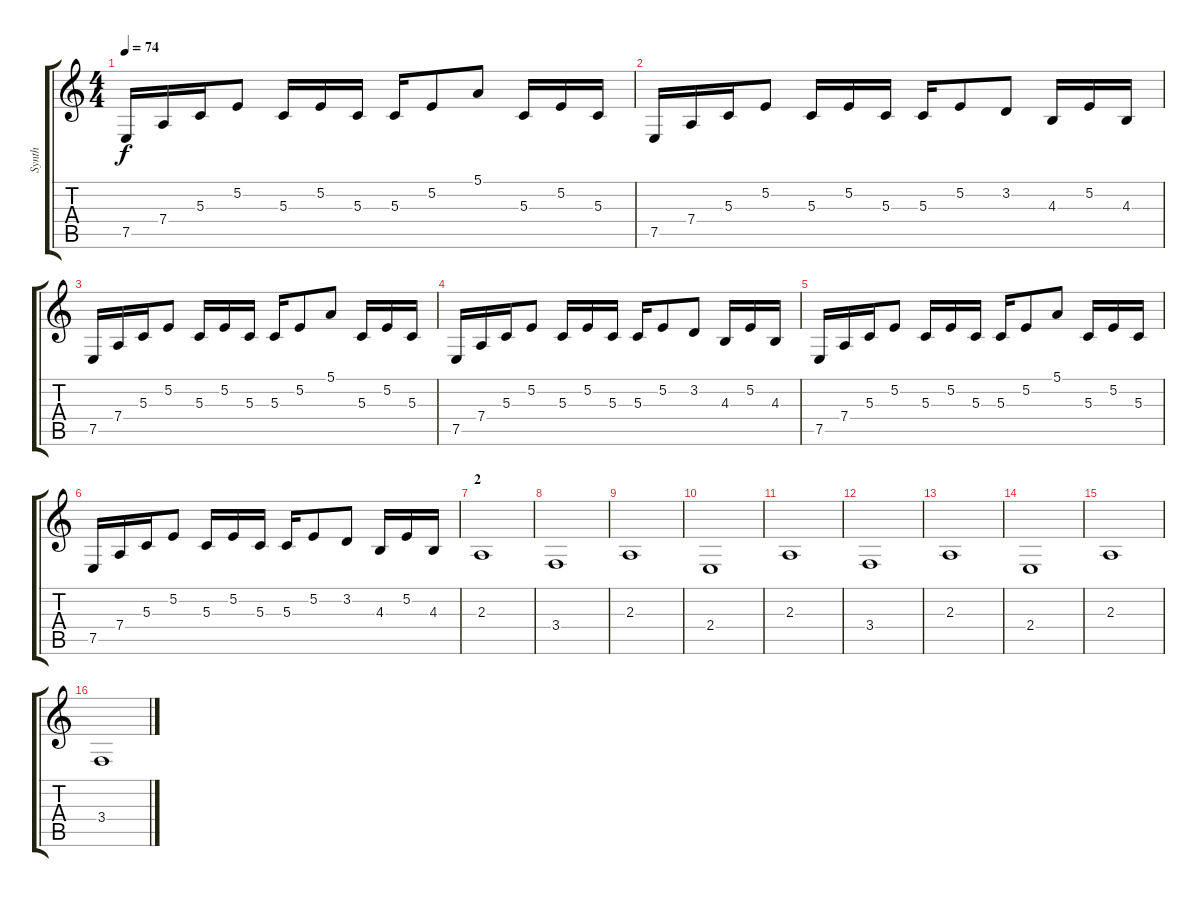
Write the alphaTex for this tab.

\track ("Synth" "Synth") {instrument fx4atmosphere}
\staff {score tabs}
\tuning (E4 B3 G3 D3 A2 E2) {hide}
\ts (4 4)
\tempo 74
\clef g2
\ks c
7.5.16{dy f} 7.4.16 5.3.16 5.2.8 5.3.16 5.2.16 5.3.16 5.3.16 5.2.8 5.1.8 5.3.16 5.2.16 5.3.16 |
7.5.16 7.4.16 5.3.16 5.2.8 5.3.16 5.2.16 5.3.16 5.3.16 5.2.8 3.2.8 4.3.16 5.2.16 4.3.16 |
7.5.16 7.4.16 5.3.16 5.2.8 5.3.16 5.2.16 5.3.16 5.3.16 5.2.8 5.1.8 5.3.16 5.2.16 5.3.16 |
7.5.16 7.4.16 5.3.16 5.2.8 5.3.16 5.2.16 5.3.16 5.3.16 5.2.8 3.2.8 4.3.16 5.2.16 4.3.16 |
7.5.16 7.4.16 5.3.16 5.2.8 5.3.16 5.2.16 5.3.16 5.3.16 5.2.8 5.1.8 5.3.16 5.2.16 5.3.16 |
7.5.16 7.4.16 5.3.16 5.2.8 5.3.16 5.2.16 5.3.16 5.3.16 5.2.8 3.2.8 4.3.16 5.2.16 4.3.16 |
\section ("" "2")
2.3.1 |
3.4.1 |
2.3.1 |
2.4.1 |
2.3.1 |
3.4.1 |
2.3.1 |
2.4.1 |
2.3.1 |
3.4.1
